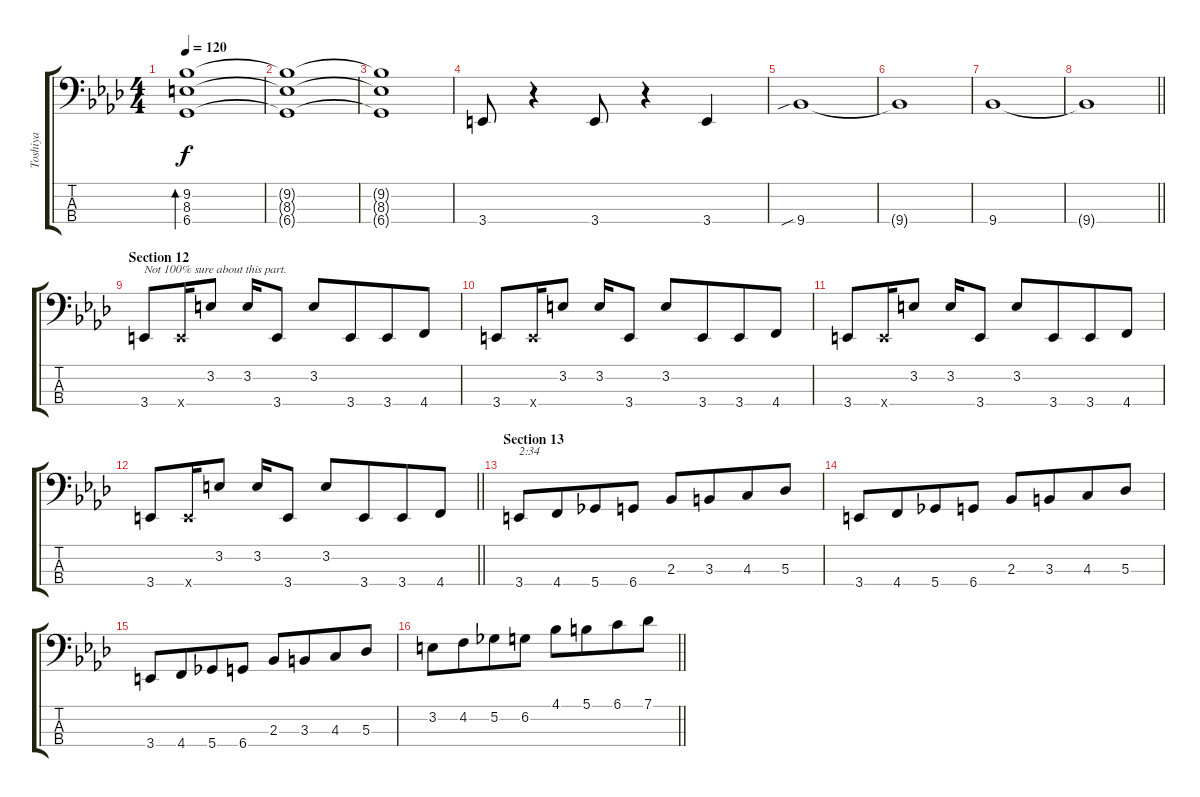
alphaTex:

\track ("Toshiya" "Toshiya") {instrument slapbass1}
\staff {score tabs}
\tuning (Gb2 Db2 Ab1 Db1) {hide}
\ts (4 4)
\tempo 120
\clef f4
\ks ab
(9.2 8.3 6.4).1{bd 480 dy f} |
(9.2{t} 8.3{t} 6.4{t}).1 |
(9.2{t} 8.3{t} 6.4{t}).1 |
3.4.8 r.4 3.4.8 r.4 3.4.4 |
9.4{sib}.1 |
9.4{t}.1 |
9.4.1 |
\barLineRight lightlight
9.4{t}.1 |
\section ("" "Section 12")
3.4.8{txt "Not 100% sure about this part."} 3.4{x}.16 3.2.8 3.2.16 3.4.8 3.2.8 3.4.8{beam merge} 3.4.8 4.4.8 |
3.4.8 3.4{x}.16 3.2.8 3.2.16 3.4.8 3.2.8 3.4.8{beam merge} 3.4.8 4.4.8 |
3.4.8 3.4{x}.16 3.2.8 3.2.16 3.4.8 3.2.8 3.4.8{beam merge} 3.4.8 4.4.8 |
\barLineRight lightlight
3.4.8 3.4{x}.16 3.2.8 3.2.16 3.4.8 3.2.8 3.4.8{beam merge} 3.4.8 4.4.8 |
\section ("" "Section 13")
3.4.8{txt "2:34"} 4.4.8{beam merge} 5.4.8 6.4.8 2.3.8 3.3.8{beam merge} 4.3.8 5.3.8 |
3.4.8 4.4.8{beam merge} 5.4.8 6.4.8 2.3.8 3.3.8{beam merge} 4.3.8 5.3.8 |
3.4.8 4.4.8{beam merge} 5.4.8 6.4.8 2.3.8 3.3.8{beam merge} 4.3.8 5.3.8 |
\barLineRight lightlight
3.2.8 4.2.8{beam merge} 5.2.8 6.2.8 4.1.8 5.1.8{beam merge} 6.1.8 7.1.8
